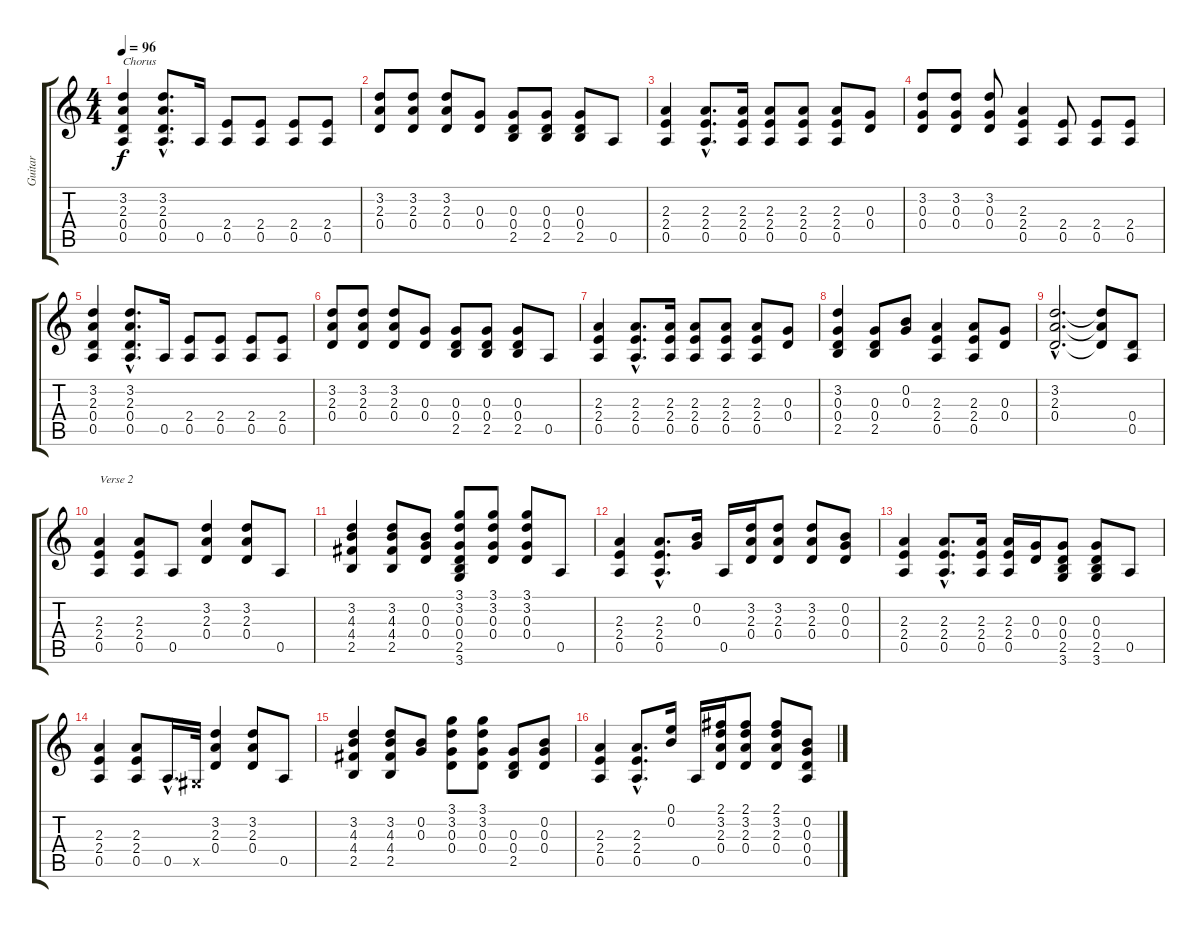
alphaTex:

\track ("Guitar" "Guitar") {instrument distortionguitar}
\staff {score tabs}
\tuning (E4 B3 G3 D3 A2 E2) {hide}
\ts (4 4)
\tempo 96
\clef g2
\ks c
(3.2 2.3 0.4 0.5).4{txt "Chorus" dy f} (3.2{hac} 2.3{hac} 0.4{hac} 0.5{hac}).8{d} 0.5.16 (2.4 0.5).8 (2.4 0.5).8 (2.4 0.5).8 (2.4 0.5).8 |
(3.2 2.3 0.4).8 (3.2 2.3 0.4).8 (3.2 2.3 0.4).8 (0.3 0.4).8 (0.3 0.4 2.5).8 (0.3 0.4 2.5).8 (0.3 0.4 2.5).8 0.5.8 |
(2.3 2.4 0.5).4 (2.3{hac} 2.4{hac} 0.5{hac}).8{d} (2.3 2.4 0.5).16 (2.3 2.4 0.5).8 (2.3 2.4 0.5).8 (2.3 2.4 0.5).8 (0.3 0.4).8 |
(3.2 0.3 0.4).8 (3.2 0.3 0.4).8 (3.2 0.3 0.4).8 (2.3 2.4 0.5).4 (2.4 0.5).8 (2.4 0.5).8 (2.4 0.5).8 |
(3.2 2.3 0.4 0.5).4 (3.2{hac} 2.3{hac} 0.4{hac} 0.5{hac}).8{d} 0.5.16 (2.4 0.5).8 (2.4 0.5).8 (2.4 0.5).8 (2.4 0.5).8 |
(3.2 2.3 0.4).8 (3.2 2.3 0.4).8 (3.2 2.3 0.4).8 (0.3 0.4).8 (0.3 0.4 2.5).8 (0.3 0.4 2.5).8 (0.3 0.4 2.5).8 0.5.8 |
(2.3 2.4 0.5).4 (2.3{hac} 2.4{hac} 0.5{hac}).8{d} (2.3 2.4 0.5).16 (2.3 2.4 0.5).8 (2.3 2.4 0.5).8 (2.3 2.4 0.5).8 (0.3 0.4).8 |
(3.2 0.3 0.4 2.5).4 (0.3 0.4 2.5).8 (0.2 0.3).8 (2.3 2.4 0.5).4 (2.3 2.4 0.5).8 (0.3 0.4).8 |
(3.2{hac} 2.3{hac} 0.4{hac}).2{d} (3.2{t} 2.3{t} 0.4{t}).8 (0.4 0.5).8 |
(2.3 2.4 0.5).4{txt "Verse 2"} (2.3 2.4 0.5).8 0.5.8 (3.2 2.3 0.4).4 (3.2 2.3 0.4).8 0.5.8 |
(3.2 4.3 4.4 2.5).4 (3.2 4.3 4.4 2.5).8 (0.2 0.3 0.4).8 (3.1 3.2 0.3 0.4 2.5 3.6).8 (3.1 3.2 0.3 0.4).8 (3.1 3.2 0.3 0.4).8 0.5.8 |
(2.3 2.4 0.5).4 (2.3{hac} 2.4{hac} 0.5{hac}).8{d} (0.2 0.3).16 0.5.16 (3.2 2.3 0.4).16 (3.2 2.3 0.4).8 (3.2 2.3 0.4).8 (0.2 0.3 0.4).8 |
(2.3 2.4 0.5).4 (2.3{hac} 2.4{hac} 0.5{hac}).8{d} (2.3 2.4 0.5).16 (2.3 2.4 0.5).16 (0.3 0.4).16 (0.3 0.4 2.5 3.6).8 (0.3 0.4 2.5 3.6).8 0.5.8 |
(2.3 2.4 0.5).4 (2.3 2.4 0.5).8 0.5{hac}.16{d} -1.5{x}.32 (3.2 2.3 0.4).4 (3.2 2.3 0.4).8 0.5.8 |
(3.2 4.3 4.4 2.5).4 (3.2 4.3 4.4 2.5).8 (0.2 0.3).8 (3.1 3.2 0.3 0.4).8 (3.1 3.2 0.3 0.4).8 (0.3 0.4 2.5).8 (0.2 0.3 0.4).8 |
(2.3 2.4 0.5).4 (2.3{hac} 2.4{hac} 0.5{hac}).8{d} (0.1 0.2).16 0.5.16 (2.1 3.2 2.3 0.4).16 (2.1 3.2 2.3 0.4).8 (2.1 3.2 2.3 0.4).8 (0.2 0.3 0.4 0.5).8
